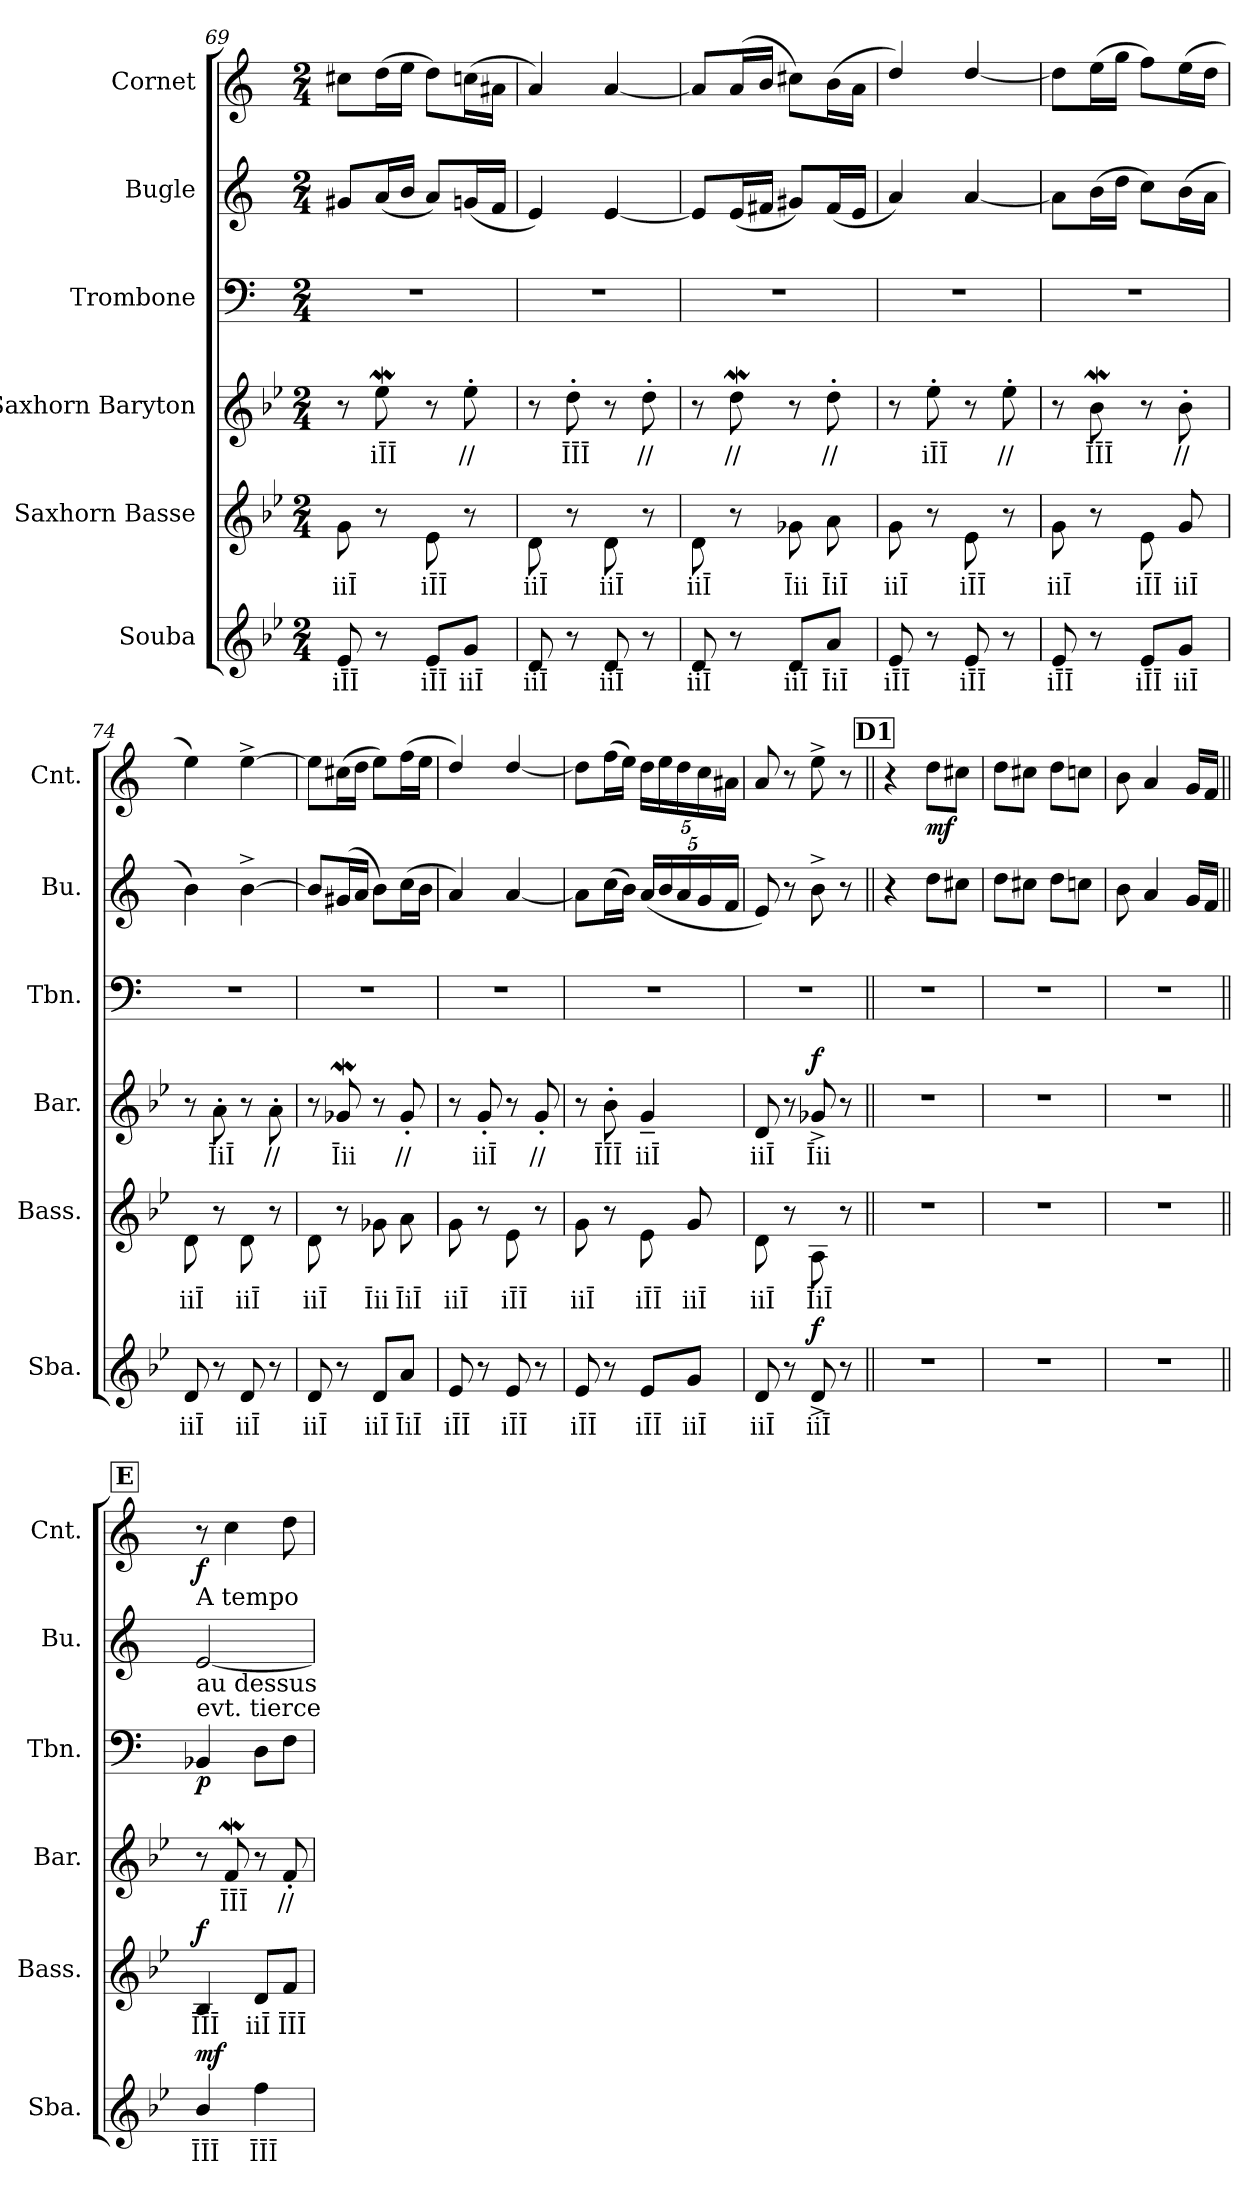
**kern	**text	**dynam	**kern	**text	**dynam	**kern	**text	**dynam	**kern	**dynam	**kern	**kern	**dynam
*part6	*part6	*part6	*part5	*part5	*part5	*part4	*part4	*part4	*part3	*part3	*part2	*part1	*part1
*staff6	*staff6	*staff6	*staff5	*staff5	*staff5	*staff4	*staff4	*staff4	*staff3	*staff3	*staff2	*staff1	*staff1
*I"Souba	*	*	*I"Saxhorn Basse	*	*	*I"Saxhorn Baryton	*	*	*I"Trombone	*	*I"Bugle	*I"Cornet	*
*I'Sba.	*	*	*I'Bass.	*	*	*I'Bar.	*	*	*I'Tbn.	*	*I'Bu.	*I'Cnt.	*
*clefG2	*	*	*clefG2	*	*	*clefG2	*	*	*clefF4	*	*clefG2	*clefG2	*
*ITrd15c26	*	*	*ITrd8c14	*	*	*ITrd8c14	*	*	*	*	*ITrd1c2	*ITrd1c2	*
*k[b-e-]	*	*	*k[b-e-]	*	*	*k[b-e-]	*	*	*k[]	*	*k[b-e-]	*k[b-e-]	*
*M2/4	*	*	*M2/4	*	*	*M2/4	*	*	*M2/4	*	*M2/4	*M2/4	*
=69	=69	=69	=69	=69	=69	=69	=69	=69	=69	=69	=69	=69	=69
!	!LO:LY:b	!	!	!LO:LY:b	!	!	!	!	!	!	!	!	!
8EE-/	iĪĪ	.	8G\	iiĪ	.	8r	.	.	2r	.	8f#X/L	8bn\L	.
!	!	!	!	!	!	!	!LO:LY:b	!	!	!	!	!	!
8r	.	.	8r	.	.	8e-w\	iĪĪ	.	.	.	(<16g/L	(>16cc\L	.
.	.	.	.	.	.	.	.	.	.	.	16a/JJ	16dd\JJ	.
!	!LO:LY:b	!	!	!LO:LY:b	!	!	!	!	!	!	!	!	!
8EE-/L	iĪĪ	.	8E-\	iĪĪ	.	8r	.	.	.	.	8g/L)	8cc\L)	.
!	!LO:LY:b	!	!	!	!	!	!LO:LY:b	!	!	!	!	!	!
8GG/J	iiĪ	.	8r	.	.	8e-'\	//	.	.	.	(<16fn/L	(>16b-X\L	.
.	.	.	.	.	.	.	.	.	.	.	16e-/JJ	16g#X\JJ	.
=70	=70	=70	=70	=70	=70	=70	=70	=70	=70	=70	=70	=70	=70
!	!LO:LY:b	!	!	!LO:LY:b	!	!	!	!	!	!	!	!	!
8DD/	iiĪ	.	8D\	iiĪ	.	8r	.	.	2r	.	4d/)	4g/)	.
!	!	!	!	!	!	!	!LO:LY:b	!	!	!	!	!	!
8r	.	.	8r	.	.	8d'\	ĪĪĪ	.	.	.	.	.	.
!	!LO:LY:b	!	!	!LO:LY:b	!	!	!	!	!	!	!	!	!
8DD/	iiĪ	.	8D\	iiĪ	.	8r	.	.	.	.	[4d/	[4g/	.
!	!	!	!	!	!	!	!LO:LY:b	!	!	!	!	!	!
8r	.	.	8r	.	.	8d'\	//	.	.	.	.	.	.
=71	=71	=71	=71	=71	=71	=71	=71	=71	=71	=71	=71	=71	=71
!	!LO:LY:b	!	!	!LO:LY:b	!	!	!	!	!	!	!	!	!
8DD/	iiĪ	.	8D\	iiĪ	.	8r	.	.	2r	.	8d/L]	8g/L]	.
!	!	!	!	!	!	!	!LO:LY:b	!	!	!	!	!	!
8r	.	.	8r	.	.	8dW\	//	.	.	.	(<16d/L	(>16g/L	.
.	.	.	.	.	.	.	.	.	.	.	16en/JJ	16a/JJ	.
!	!LO:LY:b	!	!	!LO:LY:b	!	!	!	!	!	!	!	!	!
8DD/L	iiĪ	.	8G-X\	Īii	.	8r	.	.	.	.	8f#X/L)	8bn\L)	.
!	!LO:LY:b	!	!	!LO:LY:b	!	!	!LO:LY:b	!	!	!	!	!	!
8AA/J	ĪiĪ	.	8A\	ĪiĪ	.	8d'\	//	.	.	.	(<16e/L	(>16a\L	.
.	.	.	.	.	.	.	.	.	.	.	16d/JJ	16g\JJ	.
!!LO:PB:g=z
=72	=72	=72	=72	=72	=72	=72	=72	=72	=72	=72	=72	=72	=72
!	!LO:LY:b	!	!	!LO:LY:b	!	!	!	!	!	!	!	!	!
8EE-/	iĪĪ	.	8G\	iiĪ	.	8r	.	.	2r	.	4g/)	4cc/)	.
!	!	!	!	!	!	!	!LO:LY:b	!	!	!	!	!	!
8r	.	.	8r	.	.	8e-'\	iĪĪ	.	.	.	.	.	.
!	!LO:LY:b	!	!	!LO:LY:b	!	!	!	!	!	!	!	!	!
8EE-/	iĪĪ	.	8E-\	iĪĪ	.	8r	.	.	.	.	[4g/	[4cc/	.
!	!	!	!	!	!	!	!LO:LY:b	!	!	!	!	!	!
8r	.	.	8r	.	.	8e-'\	//	.	.	.	.	.	.
=73	=73	=73	=73	=73	=73	=73	=73	=73	=73	=73	=73	=73	=73
!	!LO:LY:b	!	!	!LO:LY:b	!	!	!	!	!	!	!	!	!
8EE-/	iĪĪ	.	8G\	iiĪ	.	8r	.	.	2r	.	8g\L]	8cc\L]	.
!	!	!	!	!	!	!	!LO:LY:b	!	!	!	!	!	!
8r	.	.	8r	.	.	8B-w\	ĪĪĪ	.	.	.	(>16a\L	(>16dd\L	.
.	.	.	.	.	.	.	.	.	.	.	16cc\JJ	16ff\JJ	.
!	!LO:LY:b	!	!	!LO:LY:b	!	!	!	!	!	!	!	!	!
8EE-/L	iĪĪ	.	8E-\	iĪĪ	.	8r	.	.	.	.	8b-\L)	8ee-\L)	.
!	!LO:LY:b	!	!	!LO:LY:b	!	!	!LO:LY:b	!	!	!	!	!	!
8GG/J	iiĪ	.	8G/	iiĪ	.	8B-'\	//	.	.	.	(>16a\L	(>16dd\L	.
.	.	.	.	.	.	.	.	.	.	.	16g\JJ	16cc\JJ	.
=74	=74	=74	=74	=74	=74	=74	=74	=74	=74	=74	=74	=74	=74
!	!LO:LY:b	!	!	!LO:LY:b	!	!	!	!	!	!	!	!	!
8DD/	iiĪ	.	8D\	iiĪ	.	8r	.	.	2r	.	4a\)	4dd\)	.
!	!	!	!	!	!	!	!LO:LY:b	!	!	!	!	!	!
8r	.	.	8r	.	.	8A'\	ĪiĪ	.	.	.	.	.	.
!	!LO:LY:b	!	!	!LO:LY:b	!	!	!	!	!	!	!	!	!
8DD/	iiĪ	.	8D\	iiĪ	.	8r	.	.	.	.	[4a^\	[4dd^\	.
!	!	!	!	!	!	!	!LO:LY:b	!	!	!	!	!	!
8r	.	.	8r	.	.	8A'\	//	.	.	.	.	.	.
=75	=75	=75	=75	=75	=75	=75	=75	=75	=75	=75	=75	=75	=75
!	!LO:LY:b	!	!	!LO:LY:b	!	!	!	!	!	!	!	!	!
8DD/	iiĪ	.	8D\	iiĪ	.	8r	.	.	2r	.	8a/L]	8dd\L]	.
!	!	!	!	!	!	!	!LO:LY:b	!	!	!	!	!	!
8r	.	.	8r	.	.	8G-Xw/	Īii	.	.	.	(>16f#X/L	(>16bn\L	.
.	.	.	.	.	.	.	.	.	.	.	16g/JJ	16cc\JJ	.
!	!LO:LY:b	!	!	!LO:LY:b	!	!	!	!	!	!	!	!	!
8DD/L	iiĪ	.	8G-X\	Īii	.	8r	.	.	.	.	8a\L)	8dd\L)	.
!	!LO:LY:b	!	!	!LO:LY:b	!	!	!LO:LY:b	!	!	!	!	!	!
8AA/J	ĪiĪ	.	8A\	ĪiĪ	.	8G-'/	//	.	.	.	(>16b-\L	(>16ee-\L	.
.	.	.	.	.	.	.	.	.	.	.	16a\JJ	16dd\JJ	.
=76	=76	=76	=76	=76	=76	=76	=76	=76	=76	=76	=76	=76	=76
!	!LO:LY:b	!	!	!LO:LY:b	!	!	!	!	!	!	!	!	!
8EE-/	iĪĪ	.	8G\	iiĪ	.	8r	.	.	2r	.	4g/)	4cc/)	.
!	!	!	!	!	!	!	!LO:LY:b	!	!	!	!	!	!
8r	.	.	8r	.	.	8G'/	iiĪ	.	.	.	.	.	.
!	!LO:LY:b	!	!	!LO:LY:b	!	!	!	!	!	!	!	!	!
8EE-/	iĪĪ	.	8E-\	iĪĪ	.	8r	.	.	.	.	[4g/	[4cc/	.
!	!	!	!	!	!	!	!LO:LY:b	!	!	!	!	!	!
8r	.	.	8r	.	.	8G'/	//	.	.	.	.	.	.
!!LO:PB:g=z
=77	=77	=77	=77	=77	=77	=77	=77	=77	=77	=77	=77	=77	=77
!	!LO:LY:b	!	!	!LO:LY:b	!	!	!	!	!	!	!	!	!
8EE-/	iĪĪ	.	8G\	iiĪ	.	8r	.	.	2r	.	8g\L]	8cc\L]	.
!	!	!	!	!	!	!	!LO:LY:b	!	!	!	!	!	!
8r	.	.	8r	.	.	8B-'\	ĪĪĪ	.	.	.	(>16b-\L	(>16ee-\L	.
.	.	.	.	.	.	.	.	.	.	.	16a\JJ)	16dd\JJ)	.
!	!LO:LY:b	!	!	!LO:LY:b	!	!	!LO:LY:b	!	!	!	!	!	!
*	*	*	*	*	*	*	*	*	*	*	*Xbrackettup	*Xbrackettup	*
8EE-/L	iĪĪ	.	8E-\	iĪĪ	.	4G~/	iiĪ	.	.	.	(<20g/LL	20cc\LL	.
.	.	.	.	.	.	.	.	.	.	.	20a/	20dd\	.
.	.	.	.	.	.	.	.	.	.	.	20g/	20cc\	.
!	!LO:LY:b	!	!	!LO:LY:b	!	!	!	!	!	!	!	!	!
8GG/J	iiĪ	.	8G/	iiĪ	.	.	.	.	.	.	.	.	.
.	.	.	.	.	.	.	.	.	.	.	20f/	20b-\	.
.	.	.	.	.	.	.	.	.	.	.	20e-/JJ	20g#X\JJ	.
=78	=78	=78	=78	=78	=78	=78	=78	=78	=78	=78	=78	=78	=78
!	!LO:LY:b	!	!	!LO:LY:b	!	!	!LO:LY:b	!	!	!	!	!	!
8DD/	iiĪ	.	8D\	iiĪ	.	8D/	iiĪ	.	2r	.	8d/)	8g/	.
8r	.	.	8r	.	.	8r	.	.	.	.	8r	8r	.
!	!LO:LY:b	!LO:DY:b	!	!LO:LY:b	!	!	!LO:LY:b	!LO:DY:b	!	!	!	!	!
8DD^/	iiĪ	f	8AA\	ĪiĪ	.	8G-X^/	Īii	f	.	.	8a^\	8dd^\	.
8r	.	.	8r	.	.	8r	.	.	.	.	8r	8r	.
!!LO:REH:place=s1:a:B:fs=14:t=D1
=79||	=79||	=79||	=79||	=79||	=79||	=79||	=79||	=79||	=79||	=79||	=79||	=79||	=79||
2r	.	.	2r	.	.	2r	.	.	2r	.	4r	4r	.
!	!	!	!	!	!	!	!	!	!	!	!	!	!LO:DY:b
.	.	.	.	.	.	.	.	.	.	.	8cc\L	8cc\L	mf
.	.	.	.	.	.	.	.	.	.	.	8bn\J	8bn\J	.
=80	=80	=80	=80	=80	=80	=80	=80	=80	=80	=80	=80	=80	=80
2r	.	.	2r	.	.	2r	.	.	2r	.	8cc\L	8cc\L	.
.	.	.	.	.	.	.	.	.	.	.	8bn\J	8bn\J	.
.	.	.	.	.	.	.	.	.	.	.	8cc\L	8cc\L	.
.	.	.	.	.	.	.	.	.	.	.	8b-X\J	8b-X\J	.
=81	=81	=81	=81	=81	=81	=81	=81	=81	=81	=81	=81	=81	=81
2r	.	.	2r	.	.	2r	.	.	2r	.	8a\	8a\	.
.	.	.	.	.	.	.	.	.	.	.	4g/	4g/	.
.	.	.	.	.	.	.	.	.	.	.	16f/LL	16f/LL	.
.	.	.	.	.	.	.	.	.	.	.	16e-/JJ	16e-/JJ	.
!!LO:REH:place=s1:a:B:fs=14:t=E
=82||	=82||	=82||	=82||	=82||	=82||	=82||	=82||	=82||	=82||	=82||	=82||	=82||	=82||
!	!	!	!	!	!	!	!	!	!	!	!	!LO:TX:b:t=A tempo	!
!	!	!	!	!	!	!	!	!	!LO:TX:a:t=evt. tierce	!	!	!	!
!	!	!	!	!	!	!	!	!	!LO:TX:a:t=au dessus	!	!	!	!
!	!LO:LY:b	!LO:DY:b	!	!LO:LY:b	!LO:DY:b	!	!	!	!	!LO:DY:b	!	!	!LO:DY:b
4BB-/	ĪĪĪ	mf	4BB-/	ĪĪĪ	f	8r	.	.	4BB-X/	p	[2d/	8r	f
!	!	!	!	!	!	!	!LO:LY:b	!	!	!	!	!	!
.	.	.	.	.	.	8FW/	ĪĪĪ	.	.	.	.	4b-\	.
!	!LO:LY:b	!	!	!LO:LY:b	!	!	!	!	!	!	!	!	!
4F\	ĪĪĪ	.	8D/L	iiĪ	.	8r	.	.	8D\L	.	.	.	.
!	!	!	!	!LO:LY:b	!	!	!LO:LY:b	!	!	!	!	!	!
.	.	.	8F/J	ĪĪĪ	.	8F'/	//	.	8F\J	.	.	8cc\	.
=	=	=	=	=	=	=	=	=	=	=	=	=	=
*-	*-	*-	*-	*-	*-	*-	*-	*-	*-	*-	*-	*-	*-
